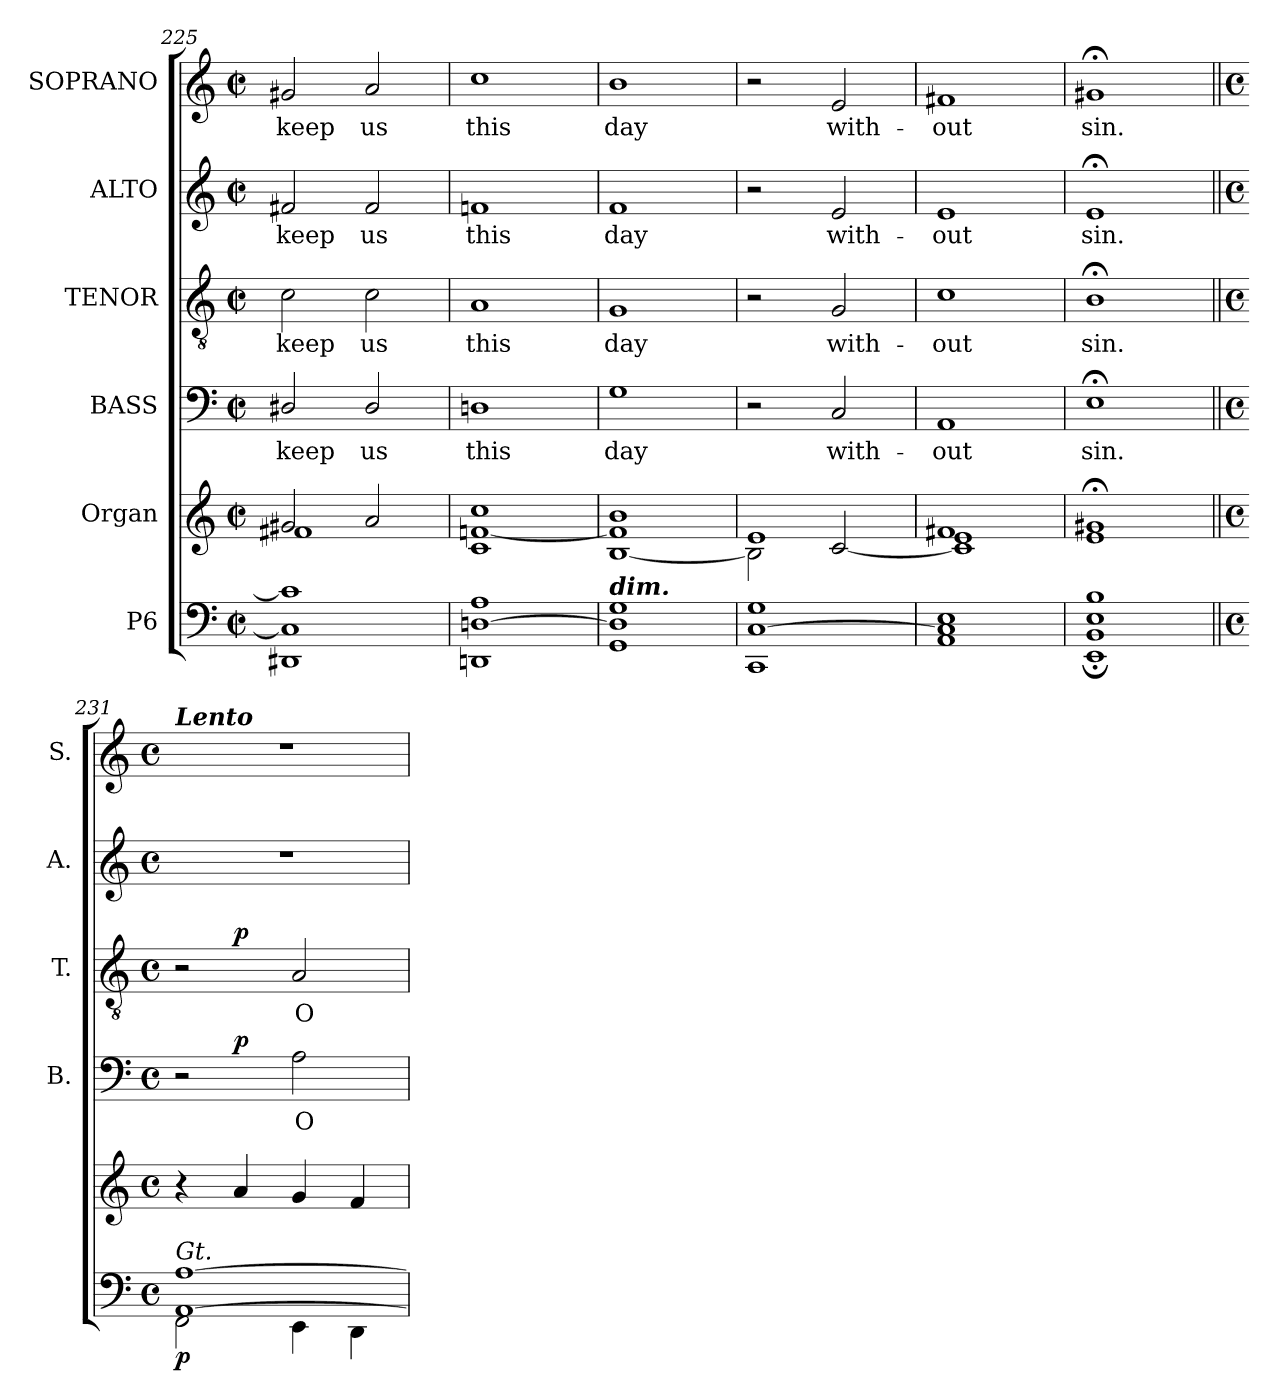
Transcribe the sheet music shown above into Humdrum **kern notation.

**kern	**dynam	**kern	**kern	**text	**dynam	**kern	**text	**dynam	**kern	**text	**kern	**text
*part6	*part6	*part5	*part4	*part4	*part4	*part3	*part3	*part3	*part2	*part2	*part1	*part1
*staff6	*staff6	*staff5	*staff4	*staff4	*staff4	*staff3	*staff3	*staff3	*staff2	*staff2	*staff1	*staff1
*I"P6	*	*I"Organ	*I"BASS	*	*	*I"TENOR	*	*	*I"ALTO	*	*I"SOPRANO	*
*	*	*	*I'B.	*	*	*I'T.	*	*	*I'A.	*	*I'S.	*
!!LO:PB:g=z
*clefF4	*	*clefG2	*clefF4	*	*	*clefGv2	*	*	*clefG2	*	*clefG2	*
*	*	*	*	*	*	*ITrd7c12	*	*	*	*	*	*
*k[]	*	*k[]	*k[]	*	*	*k[]	*	*	*k[]	*	*k[]	*
*C:	*	*C:	*C:	*	*	*C:	*	*	*C:	*	*C:	*
*M2/2	*	*M2/2	*M2/2	*	*	*M2/2	*	*	*M2/2	*	*M2/2	*
*met(c|)	*	*met(c|)	*met(c|)	*	*	*met(c|)	*	*	*met(c|)	*	*met(c|)	*
=225	=225	=225	=225	=225	=225	=225	=225	=225	=225	=225	=225	=225
*^	*	*^	*	*	*	*	*	*	*	*	*	*
!	!	!	!	!	!	!LO:LY:b:color=#000000	!	!	!	!	!	!	!	!
!	!	!	!	!	!	!	!	!	!LO:LY:b:color=#000000	!	!	!	!	!
!	!	!	!	!	!	!	!	!	!	!	!	!LO:LY:b:color=#000000	!	!
!	!	!	!	!	!	!	!	!	!	!	!	!	!	!LO:LY:b:color=#000000
1Ci] 1ci]	1DD#Xi	.	2g#Xi/	1f#Xi	2D#Xi/	keep	.	2Ci\	keep	.	2f#Xi/	keep	2g#Xi/	keep
!	!	!	!	!	!	!LO:LY:b:color=#000000	!	!	!	!	!	!	!	!
!	!	!	!	!	!	!	!	!	!LO:LY:b:color=#000000	!	!	!	!	!
!	!	!	!	!	!	!	!	!	!	!	!	!LO:LY:b:color=#000000	!	!
!	!	!	!	!	!	!	!	!	!	!	!	!	!	!LO:LY:b:color=#000000
.	.	.	2ai/	.	2D#i/	us	.	2Ci\	us	.	2f#i/	us	2ai/	us
=226	=226	=226	=226	=226	=226	=226	=226	=226	=226	=226	=226	=226	=226	=226
!	!	!	!	!	!	!LO:LY:b:color=#000000	!	!	!	!	!	!	!	!
!	!	!	!	!	!	!	!	!	!LO:LY:b:color=#000000	!	!	!	!	!
!	!	!	!	!	!	!	!	!	!	!	!	!LO:LY:b:color=#000000	!	!
!	!	!	!	!	!	!	!	!	!	!	!	!	!	!LO:LY:b:color=#000000
[1Dni 1Ai	1DDni	.	1cci	1ci [1fni	1Dni	this	.	1AAi	this	.	1fni	this	1cci	this
=227	=227	=227	=227	=227	=227	=227	=227	=227	=227	=227	=227	=227	=227	=227
!	!	!	!	!	!	!LO:LY:b:color=#000000	!	!	!	!	!	!	!	!
!	!	!	!	!	!	!	!	!	!LO:LY:b:color=#000000	!	!	!	!	!
!	!	!	!	!	!	!	!	!	!	!	!	!LO:LY:b:color=#000000	!	!
!LO:TX:a:Bi:t=dim.	!	!	!	!	!	!	!	!	!	!	!	!	!	!
!	!	!	!	!	!	!	!	!	!	!	!	!	!	!LO:LY:b:color=#000000
1Di] 1Gi	1GGi	.	1bi	[1Bi 1fi]	1Gi	day	.	1GGi	day	.	1fi	day	1bi	day
=228	=228	=228	=228	=228	=228	=228	=228	=228	=228	=228	=228	=228	=228	=228
[1Ci 1Gi	1CCi	.	1ei	2Bi\]	2r	.	.	2r	.	.	2r	.	2r	.
!	!	!	!	!	!	!LO:LY:b:color=#000000	!	!	!	!	!	!	!	!
!	!	!	!	!	!	!	!	!	!LO:LY:b:color=#000000	!	!	!	!	!
!	!	!	!	!	!	!	!	!	!	!	!	!LO:LY:b:color=#000000	!	!
!	!	!	!	!	!	!	!	!	!	!	!	!	!	!LO:LY:b:color=#000000
.	.	.	.	[2ci/	2Ci/	with-	.	2GGi/	with-	.	2ei/	with-	2ei/	with-
=229	=229	=229	=229	=229	=229	=229	=229	=229	=229	=229	=229	=229	=229	=229
!	!	!	!	!	!	!LO:LY:b:color=#000000	!	!	!	!	!	!	!	!
!	!	!	!	!	!	!	!	!	!LO:LY:b:color=#000000	!	!	!	!	!
!	!	!	!	!	!	!	!	!	!	!	!	!LO:LY:b:color=#000000	!	!
!	!	!	!	!	!	!	!	!	!	!	!	!	!	!LO:LY:b:color=#000000
1Ci] 1Ei	1AAi	.	1f#Xi	1ci] 1ei	1AAi	-out	.	1Ci	-out	.	1ei	-out	1f#Xi	-out
=230	=230	=230	=230	=230	=230	=230	=230	=230	=230	=230	=230	=230	=230	=230
!	!	!	!	!	!	!LO:LY:b:color=#000000	!	!	!	!	!	!	!	!
!	!	!	!	!	!	!	!	!	!LO:LY:b:color=#000000	!	!	!	!	!
!	!	!	!	!	!	!	!	!	!	!	!	!LO:LY:b:color=#000000	!	!
!	!	!	!	!	!	!	!	!	!	!	!	!	!	!LO:LY:b:color=#000000
1BBi 1Ei 1Bi	1EE;i	.	1g#X;i	1ei	1E;i	sin.	.	1BB;i	sin.	.	1e;i	sin.	1g#X;i	sin.
*v	*v	*	*	*	*	*	*	*	*	*	*	*	*	*
*	*	*v	*v	*	*	*	*	*	*	*	*	*	*
=231||	=231||	=231||	=231||	=231||	=231||	=231||	=231||	=231||	=231||	=231||	=231||	=231||
*M4/4	*	*M4/4	*M4/4	*	*	*M4/4	*	*	*M4/4	*	*M4/4	*
*met(c)	*	*met(c)	*met(c)	*	*	*met(c)	*	*	*met(c)	*	*met(c)	*
*	*	*	*	*	*	*	*	*	*	*	*MM76	*
*^	*	*^	*^	*	*	*^	*	*	*	*	*	*
*	*^	*	*	*	*	*	*	*	*	*	*	*	*	*	*	*
!	!	!	!	!	!	!	!	!	!	!	!	!	!	!	!	!LO:TX:a:Bi:t=Lento	!
!	!	!	!	!LO:TX:a:Bi:t=Lento	!	!	!	!	!	!	!	!	!	!	!	!	!
!LO:TX:a:i:t=Gt.	!	!	!	!	!	!	!	!	!	!	!	!	!	!	!	!	!
*	*	*	*	*v	*v	*	*	*	*	*	*	*	*	*	*	*	*
[1Ai	2FFi\	[1AAi	p	4r	2r	4ryy	.	.	2r	4ryy	.	.	1r	.	1r	.
.	.	.	.	4ai/	.	2.ryy	.	p	.	2.ryy	.	p	.	.	.	.
!	!	!	!	!	!	!	!LO:LY:b:color=#000000	!	!	!	!	!	!	!	!	!
!	!	!	!	!	!	!	!	!	!	!	!LO:LY:b:color=#000000	!	!	!	!	!
.	4EEi\	.	.	4gi/	2Ai\	.	O	.	2AAi/	.	O	.	.	.	.	.
.	4DDi\	.	.	4fi/	.	.	.	.	.	.	.	.	.	.	.	.
*	*	*	*	*	*v	*v	*	*	*	*	*	*	*	*	*	*
*v	*v	*v	*	*	*	*	*	*v	*v	*	*	*	*	*	*
=	=	=	=	=	=	=	=	=	=	=	=	=
*-	*-	*-	*-	*-	*-	*-	*-	*-	*-	*-	*-	*-
